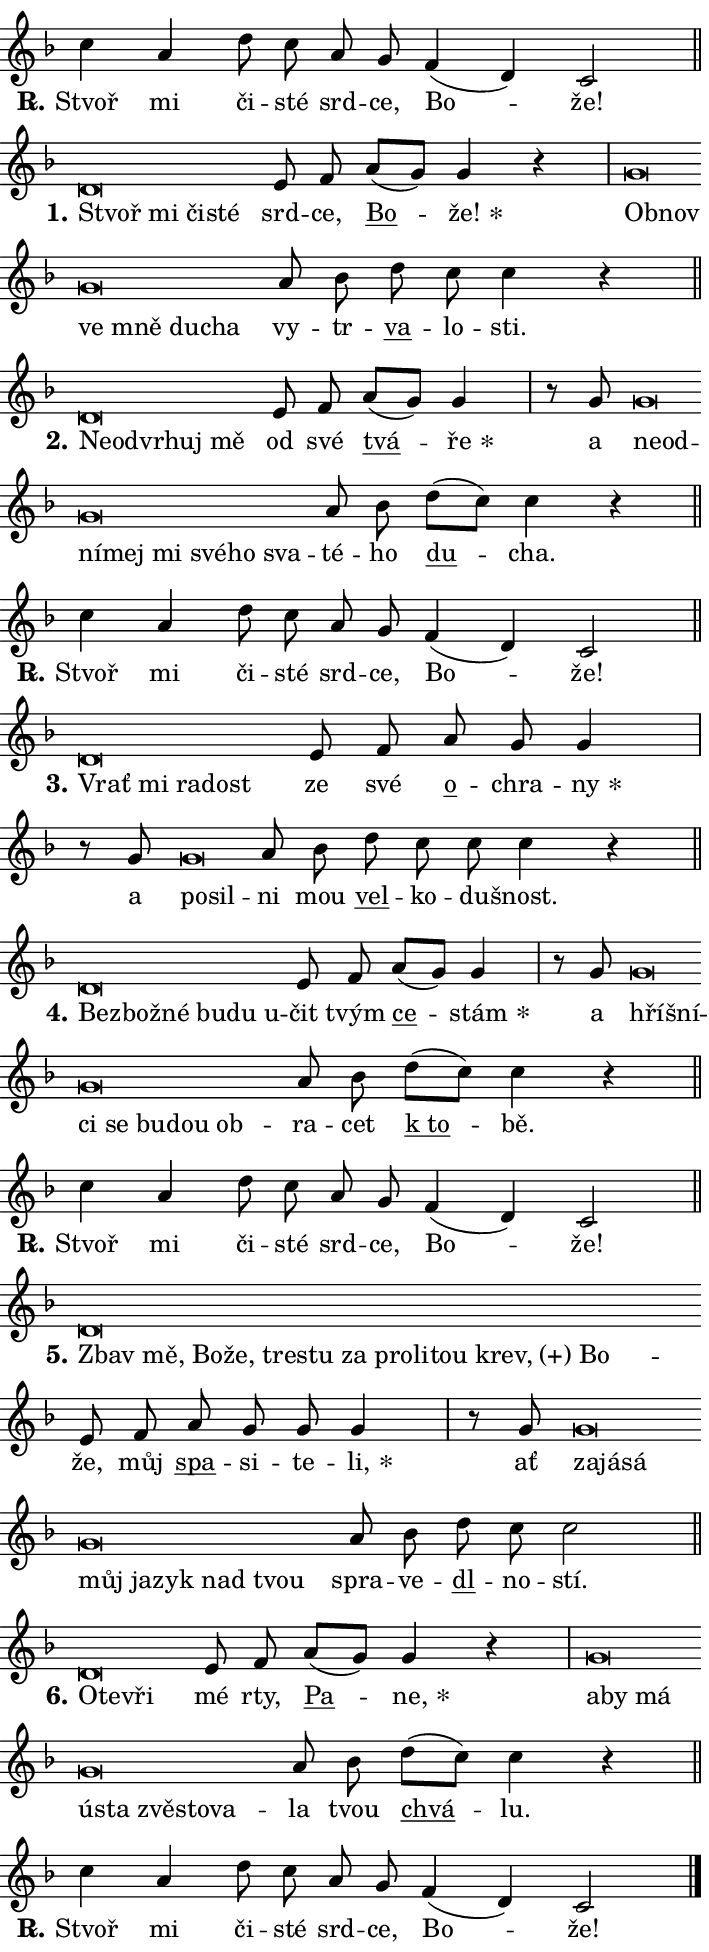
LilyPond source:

\version "2.24.0"
\header { tagline = "" }
\paper {
  indent = 0\cm
  top-margin = 0\cm
  right-margin = 0.13\cm % to fit lyric hyphens
  bottom-margin = 0\cm
  left-margin = 0\cm
  paper-width = 12\cm
  page-breaking = #ly:one-page-breaking
  system-system-spacing.basic-distance = #11
  score-system-spacing.basic-distance = #11
  ragged-last = ##f
}


%% Author: Thomas Morley
%% https://lists.gnu.org/archive/html/lilypond-user/2020-05/msg00002.html
#(define (line-position grob)
"Returns position of @var[grob} in current system:
   @code{'start}, if at first time-step
   @code{'end}, if at last time-step
   @code{'middle} otherwise
"
  (let* ((col (ly:item-get-column grob))
         (ln (ly:grob-object col 'left-neighbor))
         (rn (ly:grob-object col 'right-neighbor))
         (col-to-check-left (if (ly:grob? ln) ln col))
         (col-to-check-right (if (ly:grob? rn) rn col))
         (break-dir-left
           (and
             (ly:grob-property col-to-check-left 'non-musical #f)
             (ly:item-break-dir col-to-check-left)))
         (break-dir-right
           (and
             (ly:grob-property col-to-check-right 'non-musical #f)
             (ly:item-break-dir col-to-check-right))))
        (cond ((eqv? 1 break-dir-left) 'start)
              ((eqv? -1 break-dir-right) 'end)
              (else 'middle))))

#(define (tranparent-at-line-position vctor)
  (lambda (grob)
  "Relying on @code{line-position} select the relevant enry from @var{vctor}.
Used to determine transparency,"
    (case (line-position grob)
      ((end) (not (vector-ref vctor 0)))
      ((middle) (not (vector-ref vctor 1)))
      ((start) (not (vector-ref vctor 2))))))

noteHeadBreakVisibility =
#(define-music-function (break-visibility)(vector?)
"Makes @code{NoteHead}s transparent relying on @var{break-visibility}"
#{
  \override NoteHead.transparent =
    #(tranparent-at-line-position break-visibility)
#})

#(define delete-ledgers-for-transparent-note-heads
  (lambda (grob)
    "Reads whether a @code{NoteHead} is transparent.
If so this @code{NoteHead} is removed from @code{'note-heads} from
@var{grob}, which is supposed to be @code{LedgerLineSpanner}.
As a result ledgers are not printed for this @code{NoteHead}"
    (let* ((nhds-array (ly:grob-object grob 'note-heads))
           (nhds-list
             (if (ly:grob-array? nhds-array)
                 (ly:grob-array->list nhds-array)
                 '()))
           ;; Relies on the transparent-property being done before
           ;; Staff.LedgerLineSpanner.after-line-breaking is executed.
           ;; This is fragile ...
           (to-keep
             (remove
               (lambda (nhd)
                 (ly:grob-property nhd 'transparent #f))
               nhds-list)))
      ;; TODO find a better method to iterate over grob-arrays, similiar
      ;; to filter/remove etc for lists
      ;; For now rebuilt from scratch
      (set! (ly:grob-object grob 'note-heads)  '())
      (for-each
        (lambda (nhd)
          (ly:pointer-group-interface::add-grob grob 'note-heads nhd))
        to-keep))))

squashNotes = {
  \override NoteHead.X-extent = #'(-0.2 . 0.2)
  \override NoteHead.Y-extent = #'(-0.75 . 0)
  \override NoteHead.stencil =
    #(lambda (grob)
       (let ((pos (ly:grob-property grob 'staff-position)))
         (begin
           (if (< pos -7) (display "ERROR: Lower brevis then expected\n") (display ""))
           (if (<= pos -6) ly:text-interface::print ly:note-head::print))))
}
unSquashNotes = {
  \revert NoteHead.X-extent
  \revert NoteHead.Y-extent
  \revert NoteHead.stencil
}

hideNotes = \noteHeadBreakVisibility #begin-of-line-visible
unHideNotes = \noteHeadBreakVisibility #all-visible

% work-around for resetting accidentals
% https://lilypond.org/doc/v2.23/Documentation/notation/displaying-rhythms#unmetered-music
cadenzaMeasure = {
  \cadenzaOff
  \partial 1024 s1024
  \cadenzaOn
}

#(define-markup-command (accent layout props text) (markup?)
  "Underline accented syllable"
  (interpret-markup layout props
    #{\markup \override #'(offset . 4.3) \underline { #text }#}))

responsum = \markup \concat {
  "R" \hspace #-1.05 \path #0.1 #'((moveto 0 0.07) (lineto 0.9 0.8)) \hspace #0.05 "."
}

spaceSize = #0.6828661417322834 % exact space size for TeX Gyre Schola

\layout {
  \context {
    \Staff
    \remove "Time_signature_engraver"
    \override LedgerLineSpanner.after-line-breaking = #delete-ledgers-for-transparent-note-heads
  }
  \context {
    \Lyrics {
      \override LyricSpace.minimum-distance = \spaceSize
      \override LyricText.font-name = #"TeX Gyre Schola"
      \override LyricText.font-size = 1
      \override StanzaNumber.font-name = #"TeX Gyre Schola Bold"
      \override StanzaNumber.font-size = 1
    }
  }
  \context {
    \Score 
    \override NoteHead.text =
      #(lambda (grob) 
        (let ((pos (ly:grob-property grob 'staff-position)))
          #{\markup {
            \combine
              \halign #-0.55 \raise #(if (= pos -6) 0 0.5) \override #'(thickness . 2) \draw-line #'(3.2 . 0)
              \musicglyph "noteheads.sM1"
          }#}))
  }
}

% magnetic-lyrics.ily
%
%   written by
%     Jean Abou Samra <jean@abou-samra.fr>
%     Werner Lemberg <wl@gnu.org>
%
%   adapted by
%     Jiri Hon <jiri.hon@gmail.com>
%
% Version 2022-Apr-15

% https://www.mail-archive.com/lilypond-user@gnu.org/msg149350.html

#(define (Left_hyphen_pointer_engraver context)
   "Collect syllable-hyphen-syllable occurrences in lyrics and store
them in properties.  This engraver only looks to the left.  For
example, if the lyrics input is @code{foo -- bar}, it does the
following.

@itemize @bullet
@item
Set the @code{text} property of the @code{LyricHyphen} grob between
@q{foo} and @q{bar} to @code{foo}.

@item
Set the @code{left-hyphen} property of the @code{LyricText} grob with
text @q{foo} to the @code{LyricHyphen} grob between @q{foo} and
@q{bar}.
@end itemize

Use this auxiliary engraver in combination with the
@code{lyric-@/text::@/apply-@/magnetic-@/offset!} hook."
   (let ((hyphen #f)
         (text #f))
     (make-engraver
      (acknowledgers
       ((lyric-syllable-interface engraver grob source-engraver)
        (set! text grob)))
      (end-acknowledgers
       ((lyric-hyphen-interface engraver grob source-engraver)
        ;(when (not (grob::has-interface grob 'lyric-space-interface))
          (set! hyphen grob)));)
      ((stop-translation-timestep engraver)
       (when (and text hyphen)
         (ly:grob-set-object! text 'left-hyphen hyphen))
       (set! text #f)
       (set! hyphen #f)))))

#(define (lyric-text::apply-magnetic-offset! grob)
   "If the space between two syllables is less than the value in
property @code{LyricText@/.details@/.squash-threshold}, move the right
syllable to the left so that it gets concatenated with the left
syllable.

Use this function as a hook for
@code{LyricText@/.after-@/line-@/breaking} if the
@code{Left_@/hyphen_@/pointer_@/engraver} is active."
   (let ((hyphen (ly:grob-object grob 'left-hyphen #f)))
     (when hyphen
       (let ((left-text (ly:spanner-bound hyphen LEFT)))
         (when (grob::has-interface left-text 'lyric-syllable-interface)
           (let* ((common (ly:grob-common-refpoint grob left-text X))
                  (this-x-ext (ly:grob-extent grob common X))
                  (left-x-ext
                   (begin
                     ;; Trigger magnetism for left-text.
                     (ly:grob-property left-text 'after-line-breaking)
                     (ly:grob-extent left-text common X)))
                  ;; `delta` is the gap width between two syllables.
                  (delta (- (interval-start this-x-ext)
                            (interval-end left-x-ext)))
                  (details (ly:grob-property grob 'details))
                  (threshold (assoc-get 'squash-threshold details 0.2)))
             (when (< delta threshold)
               (let* (;; We have to manipulate the input text so that
                      ;; ligatures crossing syllable boundaries are not
                      ;; disabled.  For languages based on the Latin
                      ;; script this is essentially a beautification.
                      ;; However, for non-Western scripts it can be a
                      ;; necessity.
                      (lt (ly:grob-property left-text 'text))
                      (rt (ly:grob-property grob 'text))
                      (is-space (grob::has-interface hyphen 'lyric-space-interface))
                      (space (if is-space " " ""))
                      (extra-delta (if is-space spaceSize 0))
                      ;; Append new syllable.
                      (ltrt-space (if (and (string? lt) (string? rt))
                                (string-append lt space rt)
                                (make-concat-markup (list lt space rt))))
                      ;; Right-align `ltrt` to the right side.
                      (ltrt-space-markup (grob-interpret-markup
                               grob
                               (make-translate-markup
                                (cons (interval-length this-x-ext) 0)
                                (make-right-align-markup ltrt-space)))))
                 (begin
                   ;; Don't print `left-text`.
                   (ly:grob-set-property! left-text 'stencil #f)
                   ;; Set text and stencil (which holds all collected
                   ;; syllables so far) and shift it to the left.
                   (ly:grob-set-property! grob 'text ltrt-space)
                   (ly:grob-set-property! grob 'stencil ltrt-space-markup)
                   (ly:grob-translate-axis! grob (- (- delta extra-delta)) X))))))))))


#(define (lyric-hyphen::displace-bounds-first grob)
   ;; Make very sure this callback isn't triggered too early.
   (let ((left (ly:spanner-bound grob LEFT))
         (right (ly:spanner-bound grob RIGHT)))
     (ly:grob-property left 'after-line-breaking)
     (ly:grob-property right 'after-line-breaking)
     (ly:lyric-hyphen::print grob)))

squashThreshold = #0.4

\layout {
  \context {
    \Lyrics
    \consists #Left_hyphen_pointer_engraver
    \override LyricText.after-line-breaking =
      #lyric-text::apply-magnetic-offset!
    \override LyricHyphen.stencil = #lyric-hyphen::displace-bounds-first
    \override LyricText.details.squash-threshold = \squashThreshold
    \override LyricHyphen.minimum-distance = 0
    \override LyricHyphen.minimum-length = \squashThreshold
  }
}

squashText = \override LyricText.details.squash-threshold = 9999
unSquashText = \override LyricText.details.squash-threshold = \squashThreshold

leftText = \override LyricText.self-alignment-X = #LEFT
unLeftText = \revert LyricText.self-alignment-X

starOffset = #(lambda (grob) 
                (let ((x_offset (ly:self-alignment-interface::aligned-on-x-parent grob)))
                  (if (= x_offset 0) 0 (+ x_offset 1.2))))

star = #(define-music-function (syllable)(string?)
"Append star separator at the end of a syllable"
#{
  \once \override LyricText.X-offset = #starOffset
  \lyricmode { \markup {
    #syllable
    \override #'((font-name . "TeX Gyre Schola Bold")) \hspace #0.2 \lower #0.65 \larger "*"
  } }
#})

starAccent = #(define-music-function (syllable)(string?)
"Append star separator at the end of a syllable and make accent"
#{
  \once \override LyricText.X-offset = #starOffset
  \lyricmode { \markup {
    \accent #syllable
    \override #'((font-name . "TeX Gyre Schola Bold")) \hspace #0.2 \lower #0.65 \larger "*"
  } }
#})

breath = #(define-music-function (syllable)(string?)
"Append breathing indicator at the end of a syllable"
#{
  \lyricmode { \markup { #syllable "+" } }
#})

optionalBreath = #(define-music-function (syllable)(string?)
"Append optional breathing indicator at the end of a syllable"
#{
  \lyricmode { \markup { #syllable "(+)" } }
#})


\score {
    <<
        \new Voice = "melody" { \cadenzaOn \key f \major \relative { c''4 a d8 c a g \bar "" f4( d) c2 \cadenzaMeasure \bar "||" \break } }
        \new Lyrics \lyricsto "melody" { \lyricmode { \set stanza = \responsum
Stvoř mi či -- sté srd -- ce, Bo -- že! } }
    >>
    \layout {}
}

\score {
    <<
        \new Voice = "melody" { \cadenzaOn \key f \major \relative { \squashNotes d'\breve*1/16 \hideNotes \breve*1/16 \bar "" \breve*1/16 \breve*1/16 \bar "" \unHideNotes \unSquashNotes e8 f \bar "" a[( g)] g4 r \cadenzaMeasure \bar "|" \squashNotes g\breve*1/16 \hideNotes \breve*1/16 \bar "" \breve*1/16 \bar "" \breve*1/16 \bar "" \breve*1/16 \breve*1/16 \bar "" \unHideNotes \unSquashNotes a8 bes \bar "" d c c4 r \cadenzaMeasure \bar "||" \break } }
        \new Lyrics \lyricsto "melody" { \lyricmode { \set stanza = "1."
\leftText Stvoř \squashText mi či -- sté \unLeftText \unSquashText srd -- ce, \markup \accent Bo -- \star že! \leftText Ob -- \squashText nov ve mně du -- cha \unLeftText \unSquashText vy -- tr -- \markup \accent va -- lo -- sti. } }
    >>
    \layout {}
}

\score {
    <<
        \new Voice = "melody" { \cadenzaOn \key f \major \relative { \squashNotes d'\breve*1/16 \hideNotes \breve*1/16 \bar "" \breve*1/16 \bar "" \breve*1/16 \breve*1/16 \bar "" \unHideNotes \unSquashNotes e8 f \bar "" a[( g)] g4 \cadenzaMeasure \bar "|" r8 g8 \squashNotes g\breve*1/16 \hideNotes \breve*1/16 \bar "" \breve*1/16 \bar "" \breve*1/16 \bar "" \breve*1/16 \bar "" \breve*1/16 \bar "" \breve*1/16 \breve*1/16 \bar "" \unHideNotes \unSquashNotes a8 bes \bar "" d[( c)] c4 r \cadenzaMeasure \bar "||" \break } }
        \new Lyrics \lyricsto "melody" { \lyricmode { \set stanza = "2."
\leftText Ne -- \squashText od -- vr -- huj mě \unLeftText \unSquashText od své \markup \accent tvá -- \star ře a \leftText ne -- \squashText od -- ní -- mej mi své -- ho sva -- \unLeftText \unSquashText té -- ho \markup \accent du -- cha. } }
    >>
    \layout {}
}

\score {
    <<
        \new Voice = "melody" { \cadenzaOn \key f \major \relative { c''4 a d8 c a g \bar "" f4( d) c2 \cadenzaMeasure \bar "||" \break } }
        \new Lyrics \lyricsto "melody" { \lyricmode { \set stanza = \responsum
Stvoř mi či -- sté srd -- ce, Bo -- že! } }
    >>
    \layout {}
}

\score {
    <<
        \new Voice = "melody" { \cadenzaOn \key f \major \relative { \squashNotes d'\breve*1/16 \hideNotes \breve*1/16 \bar "" \breve*1/16 \breve*1/16 \bar "" \unHideNotes \unSquashNotes e8 f \bar "" a g g4 \cadenzaMeasure \bar "|" r8 g8 \squashNotes g\breve*1/16 \hideNotes \breve*1/16 \bar "" \unHideNotes \unSquashNotes a8 bes \bar "" d c c c4 r \cadenzaMeasure \bar "||" \break } }
        \new Lyrics \lyricsto "melody" { \lyricmode { \set stanza = "3."
\leftText Vrať \squashText mi ra -- dost \unLeftText \unSquashText ze své \markup \accent o -- chra -- \star ny a \leftText po -- \squashText sil -- \unLeftText \unSquashText ni mou \markup \accent vel -- ko -- du -- šnost. } }
    >>
    \layout {}
}

\score {
    <<
        \new Voice = "melody" { \cadenzaOn \key f \major \relative { \squashNotes d'\breve*1/16 \hideNotes \breve*1/16 \bar "" \breve*1/16 \bar "" \breve*1/16 \bar "" \breve*1/16 \breve*1/16 \bar "" \unHideNotes \unSquashNotes e8 f \bar "" a[( g)] g4 \cadenzaMeasure \bar "|" r8 g8 \squashNotes g\breve*1/16 \hideNotes \breve*1/16 \bar "" \breve*1/16 \bar "" \breve*1/16 \bar "" \breve*1/16 \bar "" \breve*1/16 \breve*1/16 \bar "" \unHideNotes \unSquashNotes a8 bes \bar "" d[( c)] c4 r \cadenzaMeasure \bar "||" \break } }
        \new Lyrics \lyricsto "melody" { \lyricmode { \set stanza = "4."
\leftText Bez -- \squashText bož -- né bu -- du u -- \unLeftText \unSquashText čit tvým \markup \accent ce -- \star stám a \leftText hří -- \squashText šní -- ci se bu -- dou ob -- \unLeftText \unSquashText ra -- cet \markup \accent "k to" -- bě. } }
    >>
    \layout {}
}

\score {
    <<
        \new Voice = "melody" { \cadenzaOn \key f \major \relative { c''4 a d8 c a g \bar "" f4( d) c2 \cadenzaMeasure \bar "||" \break } }
        \new Lyrics \lyricsto "melody" { \lyricmode { \set stanza = \responsum
Stvoř mi či -- sté srd -- ce, Bo -- že! } }
    >>
    \layout {}
}

\score {
    <<
        \new Voice = "melody" { \cadenzaOn \key f \major \relative { \squashNotes d'\breve*1/16 \hideNotes \breve*1/16 \bar "" \breve*1/16 \bar "" \breve*1/16 \bar "" \breve*1/16 \bar "" \breve*1/16 \bar "" \breve*1/16 \bar "" \breve*1/16 \bar "" \breve*1/16 \bar "" \breve*1/16 \bar "" \breve*1/16 \breve*1/16 \bar "" \unHideNotes \unSquashNotes e8 f \bar "" a g g g4 \cadenzaMeasure \bar "|" r8 g8 \squashNotes g\breve*1/16 \hideNotes \breve*1/16 \bar "" \breve*1/16 \bar "" \breve*1/16 \bar "" \breve*1/16 \bar "" \breve*1/16 \bar "" \breve*1/16 \breve*1/16 \bar "" \unHideNotes \unSquashNotes a8 bes \bar "" d c c2 \cadenzaMeasure \bar "||" \break } }
        \new Lyrics \lyricsto "melody" { \lyricmode { \set stanza = "5."
\leftText Zbav \squashText mě, Bo -- že, tre -- stu za pro -- li -- tou \optionalBreath krev, Bo -- \unLeftText \unSquashText že, můj \markup \accent spa -- si -- te -- \star li, ať \leftText za -- \squashText já -- sá můj ja -- zyk nad tvou \unLeftText \unSquashText spra -- ve -- \markup \accent dl -- no -- stí. } }
    >>
    \layout {}
}

\score {
    <<
        \new Voice = "melody" { \cadenzaOn \key f \major \relative { \squashNotes d'\breve*1/16 \hideNotes \breve*1/16 \breve*1/16 \bar "" \unHideNotes \unSquashNotes e8 f \bar "" a[( g)] g4 r \cadenzaMeasure \bar "|" \squashNotes g\breve*1/16 \hideNotes \breve*1/16 \bar "" \breve*1/16 \bar "" \breve*1/16 \bar "" \breve*1/16 \bar "" \breve*1/16 \bar "" \breve*1/16 \breve*1/16 \bar "" \unHideNotes \unSquashNotes a8 bes \bar "" d[( c)] c4 r \cadenzaMeasure \bar "||" \break } }
        \new Lyrics \lyricsto "melody" { \lyricmode { \set stanza = "6."
\leftText O -- \squashText te -- vři \unLeftText \unSquashText mé rty, \markup \accent Pa -- \star ne, \leftText a -- \squashText by má ú -- sta zvě -- sto -- va -- \unLeftText \unSquashText la tvou \markup \accent chvá -- lu. } }
    >>
    \layout {}
}

\score {
    <<
        \new Voice = "melody" { \cadenzaOn \key f \major \relative { c''4 a d8 c a g \bar "" f4( d) c2 \cadenzaMeasure \bar "||" \break } \bar "|." }
        \new Lyrics \lyricsto "melody" { \lyricmode { \set stanza = \responsum
Stvoř mi či -- sté srd -- ce, Bo -- že! } }
    >>
    \layout {}
}
